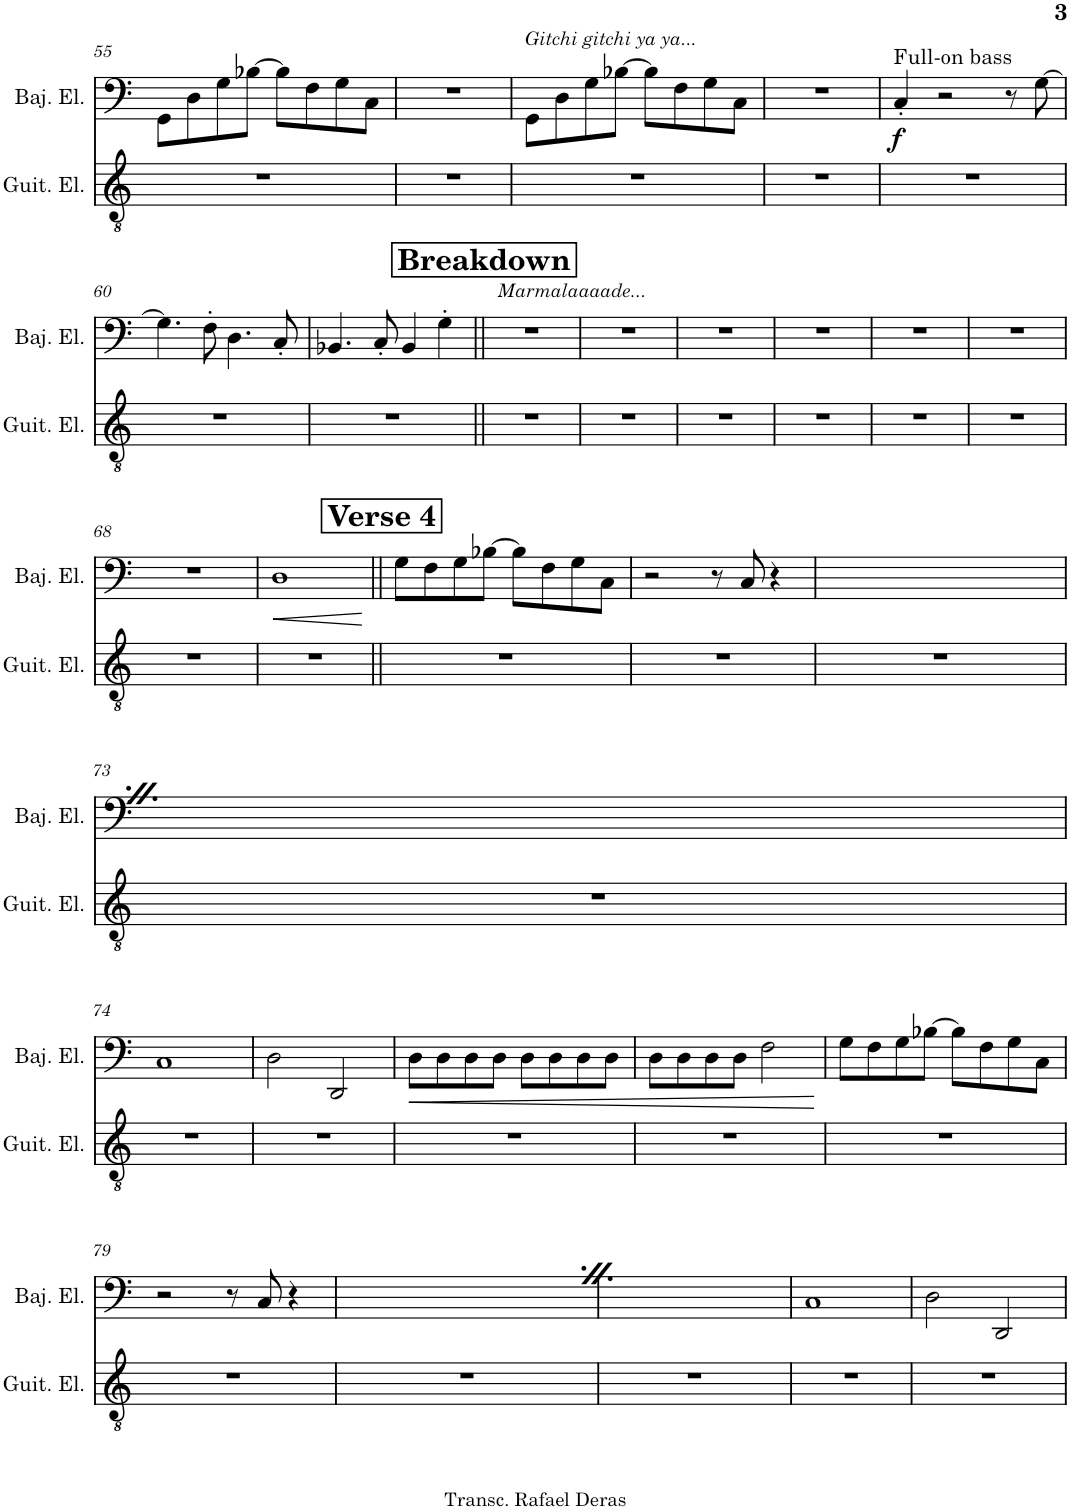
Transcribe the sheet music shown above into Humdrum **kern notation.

**kern	**kern	**dynam
*part2	*part1	*part1
*staff2	*staff1	*staff1
*I"Guitarra eléctrica	*I"Bajo eléctrico de 5 cuerdas	*
*I'Guit. El.	*I'Baj. El.	*
!!LO:PB:g=z
*clefGv2	*clefF4	*
*	*Trd7c12	*
*k[]	*k[]	*
*M4/4	*M4/4	*
=55	=55	=55
1r	8GG\L	.
.	8D\	.
.	8G\	.
.	[8B-X\J	.
.	8B-\L]	.
.	8F\	.
.	8G\	.
.	8C\J	.
=56	=56	=56
1r	1r	.
=57	=57	=57
!	!LO:TX:a:i:t=Gitchi gitchi ya ya...	!
1r	8GG\L	.
.	8D\	.
.	8G\	.
.	[8B-X\J	.
.	8B-\L]	.
.	8F\	.
.	8G\	.
.	8C\J	.
=58	=58	=58
1r	1r	.
=59	=59	=59
!	!LO:TX:a:t=Full-on bass	!
!	!	!LO:DY:b
1r	4C'/	f
.	2r	.
.	8r	.
.	[8G\	.
!!LO:LB:g=z
=60	=60	=60
1r	4.G\]	.
.	8F'\	.
.	4.D\	.
.	8C'/	.
=61	=61	=61
1r	4.BB-X/	.
.	8C'/	.
.	4BB-/	.
.	4G'\	.
!!LO:REH:place=s1:a:B:cj:fs=14:t=Breakdown
=62||	=62||	=62||
!	!LO:TX:a:i:t=Marmalaaaade...	!
1r	1r	.
=63	=63	=63
1r	1r	.
=64	=64	=64
1r	1r	.
=65	=65	=65
1r	1r	.
=66	=66	=66
1r	1r	.
=67	=67	=67
1r	1r	.
!!LO:LB:g=z
=68	=68	=68
1r	1r	.
=69	=69	=69
!	!	!LO:HP:b
1r	1D	<
.	.	[
!!LO:REH:place=s1:a:B:cj:fs=14:t=Verse 4
=70||	=70||	=70||
1r	8G\L	.
.	8F\	.
.	8G\	.
.	[8B-X\J	.
.	8B-\L]	.
.	8F\	.
.	8G\	.
.	8C\J	.
=71	=71	=71
1r	2r	.
.	8r	.
.	8C/	.
.	4r	.
=72	=72	=72
1r	8GL	.
.	8F	.
.	8G	.
.	[8B-XJ	.
.	8B-L]	.
.	8F	.
.	8G	.
.	8CJ	.
!!LO:LB:g=z
=73	=73	=73
1r	2ryy	.
.	8ryy	.
.	8C	.
.	4ryy	.
!!LO:LB:g=z
=74	=74	=74
1r	1C	.
=75	=75	=75
1r	2D\	.
.	2DD/	.
=76	=76	=76
!	!	!LO:HP:b
1r	8D\L	<
.	8D\	.
.	8D\	.
.	8D\J	.
.	8D\L	.
.	8D\	.
.	8D\	.
.	8D\J	.
=77	=77	=77
1r	8D\L	.
.	8D\	.
.	8D\	.
.	8D\J	.
.	2F\	.
.	.	[
=78	=78	=78
1r	8G\L	.
.	8F\	.
.	8G\	.
.	[8B-X\J	.
.	8B-\L]	.
.	8F\	.
.	8G\	.
.	8C\J	.
!!LO:LB:g=z
=79	=79	=79
1r	2r	.
.	8r	.
.	8C/	.
.	4r	.
=80	=80	=80
1r	8GL	.
.	8F	.
.	8G	.
.	[8A#XJ	.
.	8A#L]	.
.	8F	.
.	8G	.
.	8CJ	.
=81	=81	=81
1r	2ryy	.
.	8ryy	.
.	8C	.
.	4ryy	.
=82	=82	=82
1r	1C	.
=83	=83	=83
1r	2D\	.
.	2DD/	.
=	=	=
*-	*-	*-
